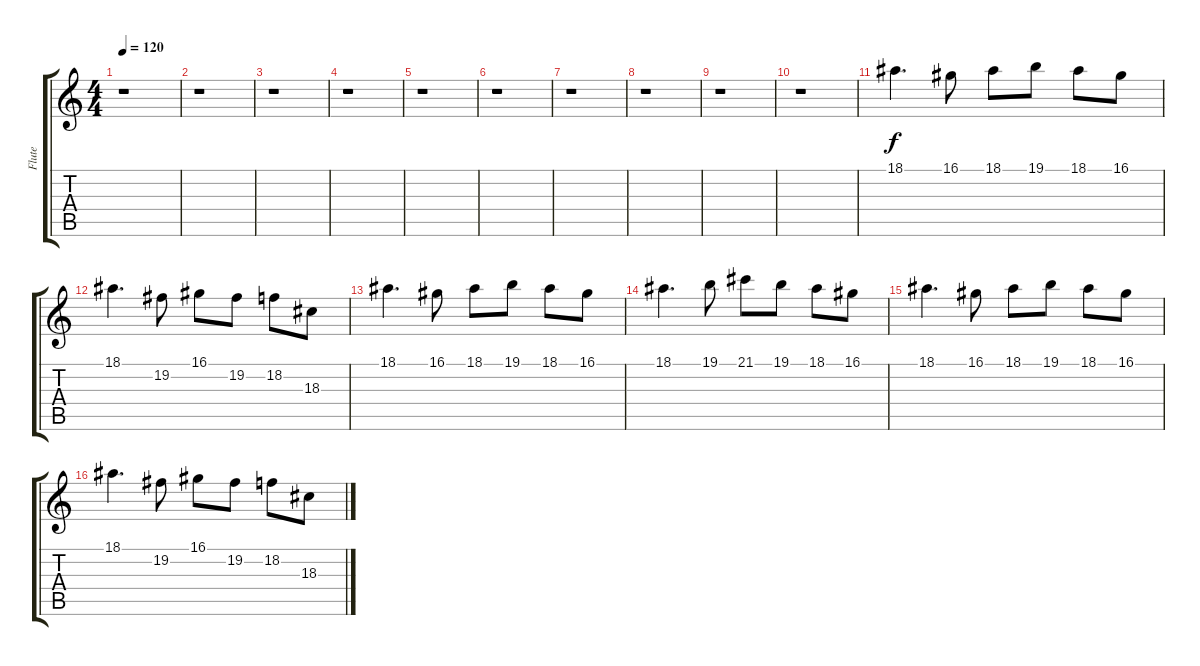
\track ("Flute" "Flute") {instrument flute}
\staff {score tabs}
\tuning (E4 B3 G3 D3 A2 E2) {hide}
\ts (4 4)
\tempo 120
\clef g2
\ks c
r.1{dy f} |
r.1 |
r.1 |
r.1 |
r.1 |
r.1 |
r.1 |
r.1 |
r.1 |
r.1 |
18.1.4{d} 16.1.8 18.1.8 19.1.8 18.1.8 16.1.8 |
18.1.4{d} 19.2.8 16.1.8 19.2.8 18.2.8 18.3.8 |
18.1.4{d} 16.1.8 18.1.8 19.1.8 18.1.8 16.1.8 |
18.1.4{d} 19.1.8 21.1.8 19.1.8 18.1.8 16.1.8 |
18.1.4{d} 16.1.8 18.1.8 19.1.8 18.1.8 16.1.8 |
18.1.4{d} 19.2.8 16.1.8 19.2.8 18.2.8 18.3.8
